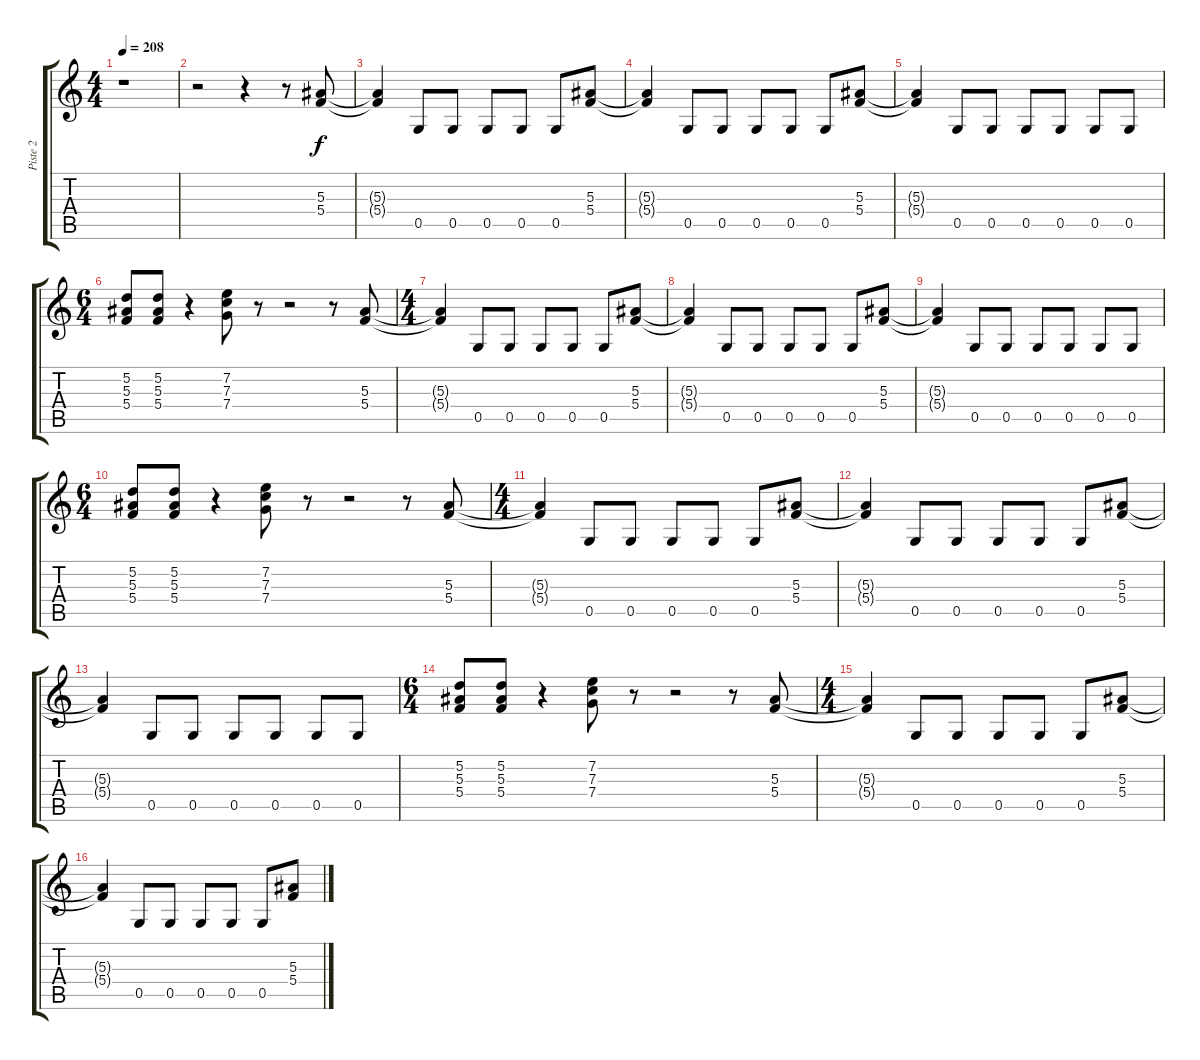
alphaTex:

\track ("Piste 2" "Piste 2") {instrument distortionguitar}
\staff {score tabs}
\tuning (D4 A3 F3 C3 G2 D2) {hide}
\ts (4 4)
\tempo 208
\clef g2
\ks c
r.1{dy f} |
r.2 r.4 r.8 (5.3 5.4).8 |
(5.3{t} 5.4{t}).4 0.5.8 0.5.8 0.5.8 0.5.8 0.5.8 (5.3 5.4).8 |
(5.3{t} 5.4{t}).4 0.5.8 0.5.8 0.5.8 0.5.8 0.5.8 (5.3 5.4).8 |
(5.3{t} 5.4{t}).4 0.5.8 0.5.8 0.5.8 0.5.8 0.5.8 0.5.8 |
\ts (6 4)
(5.2 5.3 5.4).8 (5.2 5.3 5.4).8 r.4 (7.2 7.3 7.4).8 r.8 r.2 r.8 (5.3 5.4).8 |
\ts (4 4)
(5.3{t} 5.4{t}).4 0.5.8 0.5.8 0.5.8 0.5.8 0.5.8 (5.3 5.4).8 |
(5.3{t} 5.4{t}).4 0.5.8 0.5.8 0.5.8 0.5.8 0.5.8 (5.3 5.4).8 |
(5.3{t} 5.4{t}).4 0.5.8 0.5.8 0.5.8 0.5.8 0.5.8 0.5.8 |
\ts (6 4)
(5.2 5.3 5.4).8 (5.2 5.3 5.4).8 r.4 (7.2 7.3 7.4).8 r.8 r.2 r.8 (5.3 5.4).8 |
\ts (4 4)
(5.3{t} 5.4{t}).4 0.5.8 0.5.8 0.5.8 0.5.8 0.5.8 (5.3 5.4).8 |
(5.3{t} 5.4{t}).4 0.5.8 0.5.8 0.5.8 0.5.8 0.5.8 (5.3 5.4).8 |
(5.3{t} 5.4{t}).4 0.5.8 0.5.8 0.5.8 0.5.8 0.5.8 0.5.8 |
\ts (6 4)
(5.2 5.3 5.4).8 (5.2 5.3 5.4).8 r.4 (7.2 7.3 7.4).8 r.8 r.2 r.8 (5.3 5.4).8 |
\ts (4 4)
(5.3{t} 5.4{t}).4 0.5.8 0.5.8 0.5.8 0.5.8 0.5.8 (5.3 5.4).8 |
(5.3{t} 5.4{t}).4 0.5.8 0.5.8 0.5.8 0.5.8 0.5.8 (5.3 5.4).8
